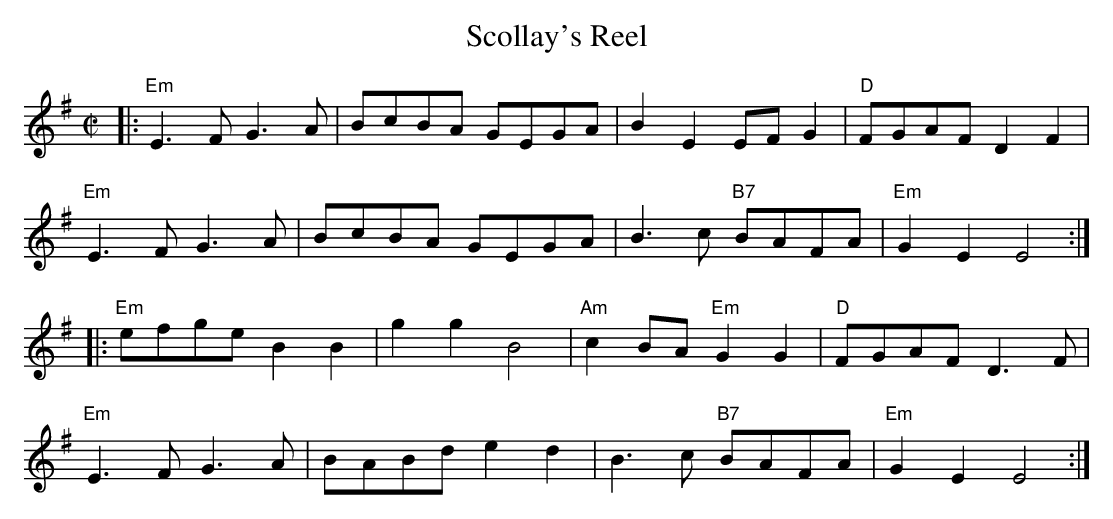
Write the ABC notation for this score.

X:1
T: Scollay's Reel
M: C|
K: Em
|:\
"Em"E3F G3A | BcBA GEGA | B2E2 EFG2 | "D"FGAF D2F2 |
"Em"E3F G3A | BcBA GEGA | B3c "B7"BAFA | "Em"G2E2 E4 :|
|:\
"Em"efge B2B2 | g2g2 B4 | "Am"c2BA "Em"G2G2 | "D"FGAF D3F |
"Em"E3F G3A | BABd e2d2 | B3c "B7"BAFA | "Em"G2E2 E4 :|
